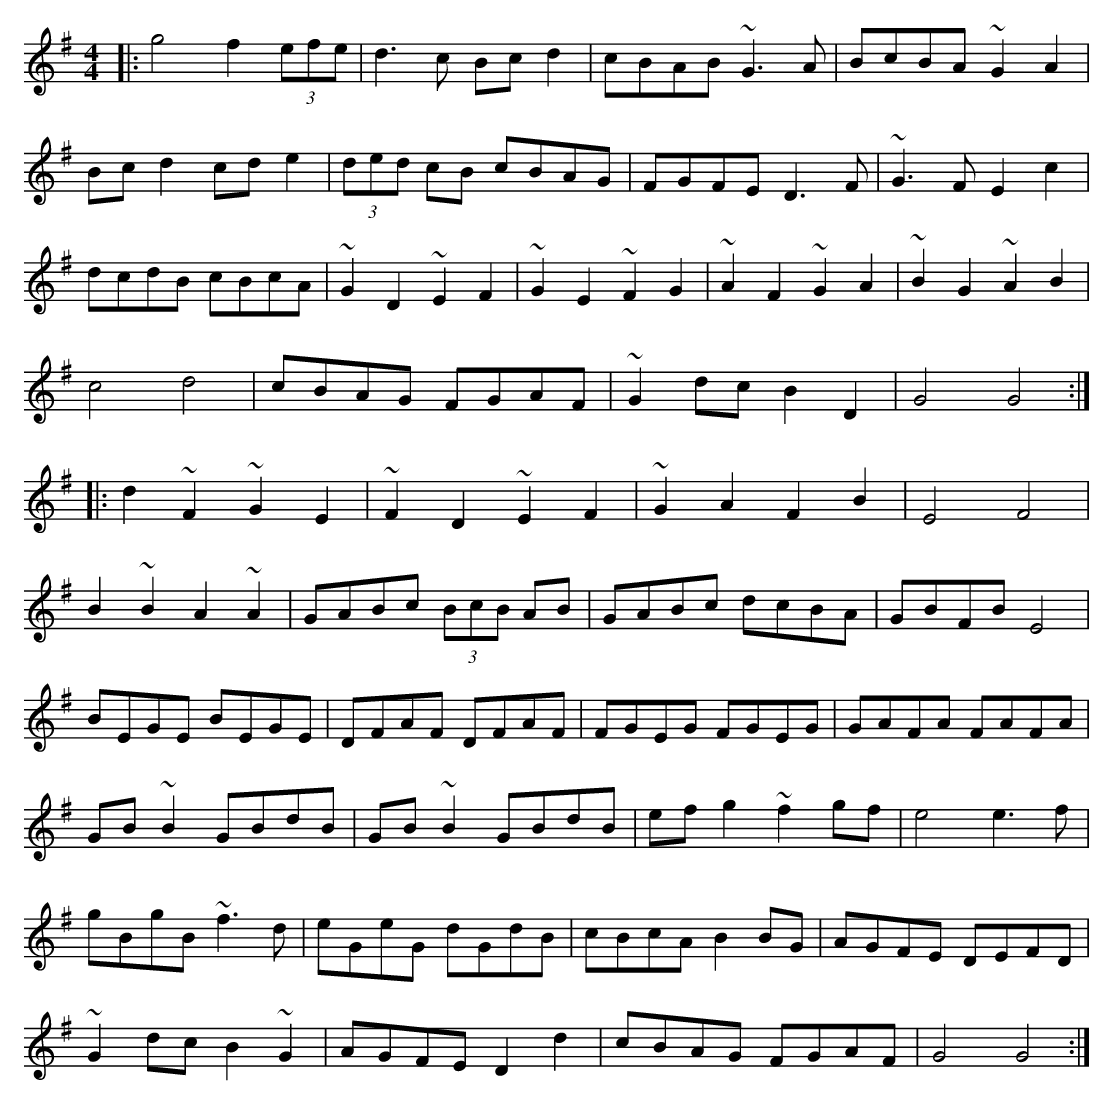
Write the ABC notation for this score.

X:1
M:4/4
K:G
|:g4 f2 (3efe|d3c Bcd2|cBAB ~G3A|BcBA ~G2 A2|
Bc d2 cd e2|(3ded cB cBAG|FGFE D3F|~G3F E2 c2|
dcdB cBcA|~G2 D2 ~E2 F2|~G2 E2 ~F2 G2|~A2 F2 ~G2 A2|~B2 G2 ~A2 B2|
c4 d4|cBAG FGAF|~G2 dc B2 D2|G4 G4:|
|:d2 ~F2 ~G2 E2|~F2 D2 ~E2 F2|~G2 A2 F2 B2|E4 F4|
B2~B2 A2~A2|GABc (3BcB AB|GABc dcBA|GBFB E4|
BEGE BEGE|DFAF DFAF|FGEG FGEG|GAFA FAFA|
GB~B2 GBdB|GB~B2 GBdB|ef g2 ~f2 gf|e4 e3f|
gBgB ~f3d|eGeG dGdB|cBcA B2BG|AGFE DEFD|
~G2 dc B2 ~G2|AGFE D2 d2|cBAG FGAF|G4 G4:|
